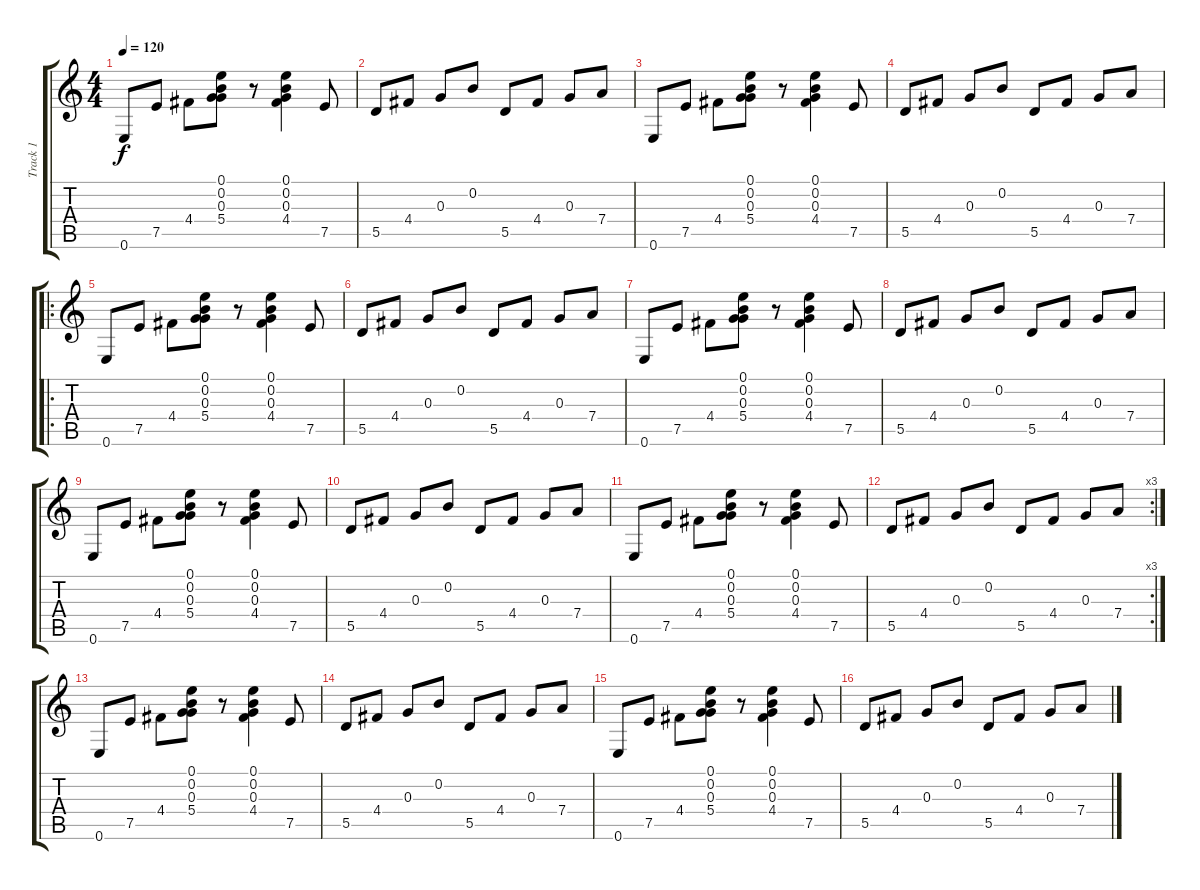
\track ("Track 1" "Track 1") {instrument overdrivenguitar}
\staff {score tabs}
\tuning (E4 B3 G3 D3 A2 E2) {hide}
\ts (4 4)
\tempo 120
\clef g2
\ks c
0.6.8{dy f instrument overdrivenguitar} 7.5.8 4.4.8 (0.1 0.2 0.3 5.4).8 r.8 (0.1 0.2 0.3 4.4).4 7.5.8 |
5.5.8 4.4.8 0.3.8 0.2.8 5.5.8 4.4.8 0.3.8 7.4.8 |
0.6.8 7.5.8 4.4.8 (0.1 0.2 0.3 5.4).8 r.8 (0.1 0.2 0.3 4.4).4 7.5.8 |
5.5.8 4.4.8 0.3.8 0.2.8 5.5.8 4.4.8 0.3.8 7.4.8 |
\ro
0.6.8 7.5.8 4.4.8 (0.1 0.2 0.3 5.4).8 r.8 (0.1 0.2 0.3 4.4).4 7.5.8 |
5.5.8 4.4.8 0.3.8 0.2.8 5.5.8 4.4.8 0.3.8 7.4.8 |
0.6.8 7.5.8 4.4.8 (0.1 0.2 0.3 5.4).8 r.8 (0.1 0.2 0.3 4.4).4 7.5.8 |
5.5.8 4.4.8 0.3.8 0.2.8 5.5.8 4.4.8 0.3.8 7.4.8 |
0.6.8 7.5.8 4.4.8 (0.1 0.2 0.3 5.4).8 r.8 (0.1 0.2 0.3 4.4).4 7.5.8 |
5.5.8 4.4.8 0.3.8 0.2.8 5.5.8 4.4.8 0.3.8 7.4.8 |
0.6.8 7.5.8 4.4.8 (0.1 0.2 0.3 5.4).8 r.8 (0.1 0.2 0.3 4.4).4 7.5.8 |
\rc 3
5.5.8 4.4.8 0.3.8 0.2.8 5.5.8 4.4.8 0.3.8 7.4.8 |
0.6.8 7.5.8 4.4.8 (0.1 0.2 0.3 5.4).8 r.8 (0.1 0.2 0.3 4.4).4 7.5.8 |
5.5.8 4.4.8 0.3.8 0.2.8 5.5.8 4.4.8 0.3.8 7.4.8 |
0.6.8 7.5.8 4.4.8 (0.1 0.2 0.3 5.4).8 r.8 (0.1 0.2 0.3 4.4).4 7.5.8 |
5.5.8 4.4.8 0.3.8 0.2.8 5.5.8 4.4.8 0.3.8 7.4.8
